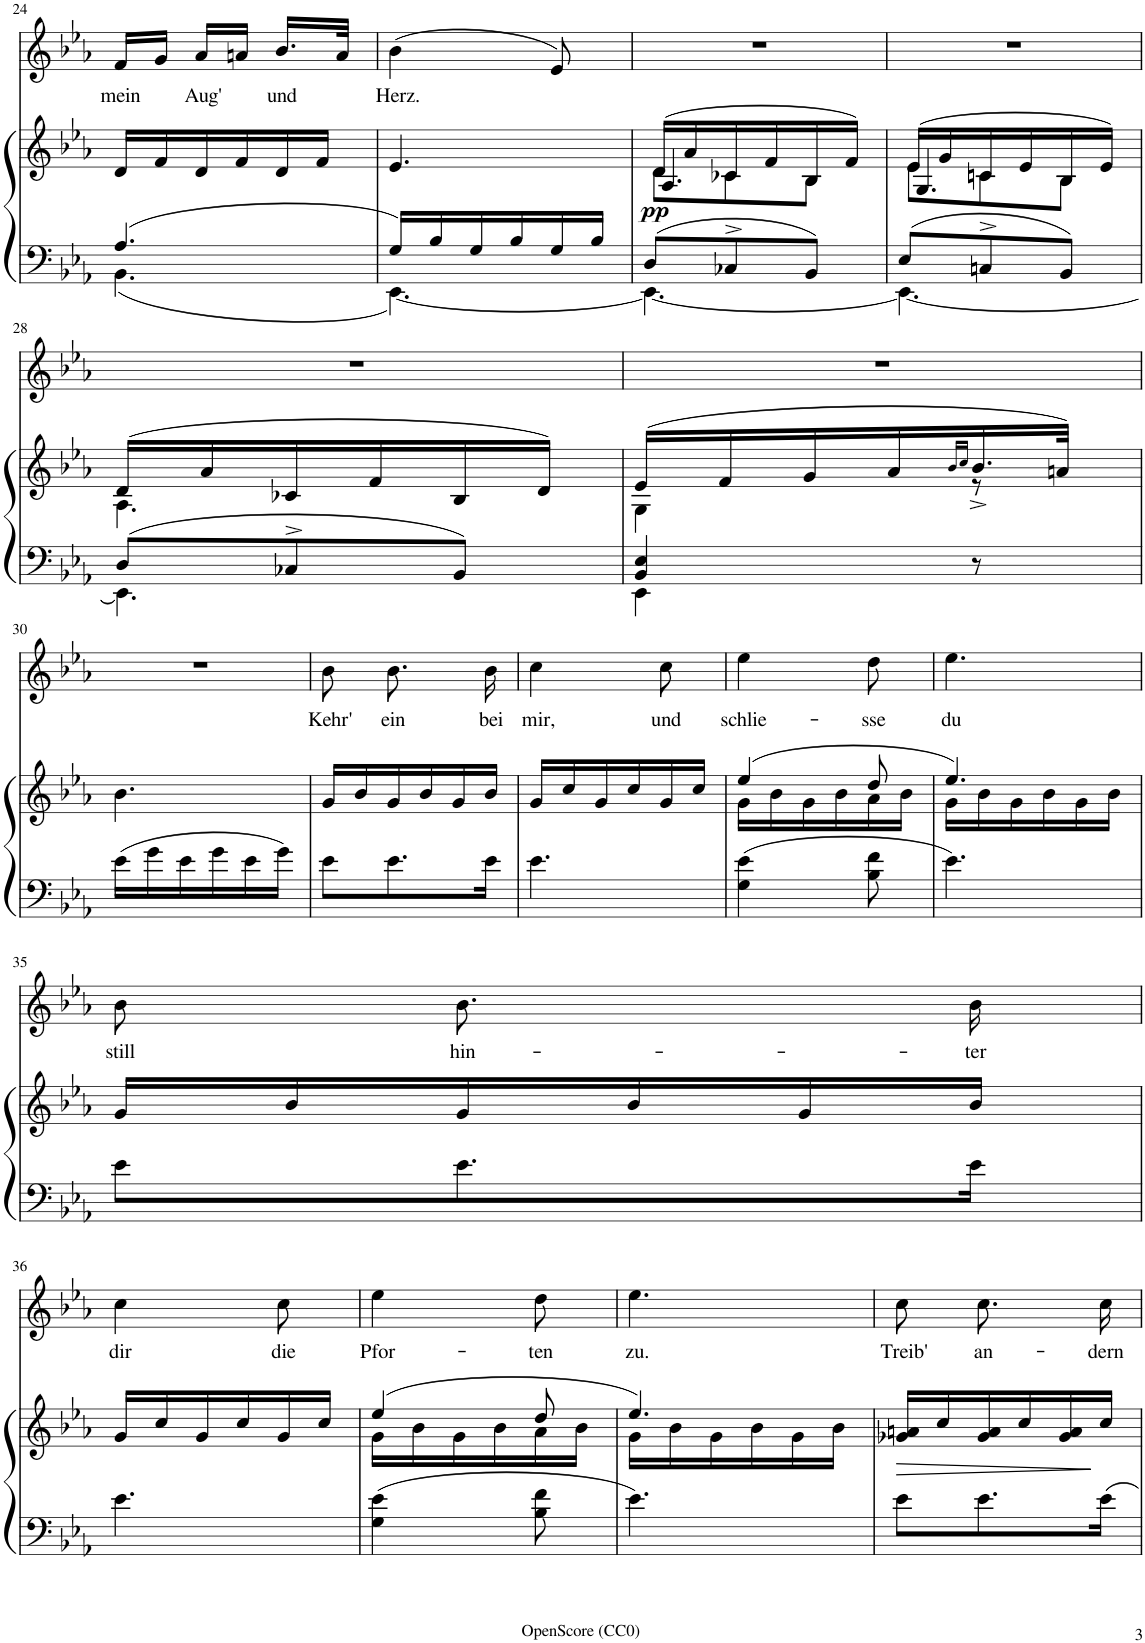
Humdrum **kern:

**kern	**kern	**dynam	**kern	**text
*part2	*part2	*part2	*part1	*part1
*staff3	*staff2	*staff2/3	*staff1	*staff1
*I"Piano	*	*	*I"Voice	*
*I'Pno	*	*	*	*
!!LO:PB:g=z
*clefF4	*clefG2	*	*clefG2	*
*k[b-e-a-]	*k[b-e-a-]	*	*k[b-e-a-]	*
*M3/8	*M3/8	*	*M3/8	*
=24	=24	=24	=24	=24
*^	*	*	*	*
!	!	!	!	!	!LO:LY:b
4.A-/	4.BB-\	16d/LL	.	16f/LL	mein
.	.	16f/	.	16g/JJ	.
!	!	!	!	!	!LO:LY:b
.	.	16d/	.	16a-/LL	Aug'
.	.	16f/	.	16an/JJ	.
!	!	!	!	!	!LO:LY:b
.	.	16d/	.	16.b-/LL	und
.	.	16f/JJ	.	.	.
.	.	.	.	32a/JJk	.
=25	=25	=25	=25	=25	=25
!	!	!	!	!	!LO:LY:b
16G/LL	[4.EE-\	4.e-/	.	(4b-\	Herz.
16B-/	.	.	.	.	.
16G/	.	.	.	.	.
16B-/	.	.	.	.	.
16G/	.	.	.	8e-/)	.
16B-/JJ	.	.	.	.	.
=26	=26	=26	=26	=26	=26
*	*	*^	*	*	*
*	*	*	*^	*	*	*
!	!	!	!	!	!LO:DY:b	!	!
8D/L	4.EE-\_	(16d/LL	8d\L	4.A-/	pp	4.r	.
.	.	16a-/	.	.	.	.	.
8C-X^/	.	16c-X/	8c-\	.	.	.	.
.	.	16f/	.	.	.	.	.
8BB-/J	.	16B-/	8B-\J	.	.	.	.
.	.	16f/JJ)	.	.	.	.	.
=27	=27	=27	=27	=27	=27	=27	=27
8E-/L	4.EE-\_	(16e-/LL	8e-\L	4.G/	.	4.r	.
.	.	16g/	.	.	.	.	.
8Cn^/	.	16c/	8cn\	.	.	.	.
.	.	16e-/	.	.	.	.	.
8BB-/J	.	16B-/	8B-\J	.	.	.	.
.	.	16e-/JJ)	.	.	.	.	.
*	*	*	*v	*v	*	*	*
!!LO:LB:g=z
=28	=28	=28	=28	=28	=28	=28
8D/L	4.EE-\]	(16d/LL	4.A-\	.	4.r	.
.	.	16a-/	.	.	.	.
8C-X^/	.	16c-X/	.	.	.	.
.	.	16f/	.	.	.	.
8BB-/J	.	16B-/	.	.	.	.
.	.	16d/JJ)	.	.	.	.
=29	=29	=29	=29	=29	=29	=29
4BB-/ 4E-/	4EE-\	(16e-/LL	4G\	.	4.r	.
.	.	16f/	.	.	.	.
.	.	16g/	.	.	.	.
.	.	16a-/	.	.	.	.
.	.	16qb-/LL	.	.	.	.
.	.	16qcc/JJ	.	.	.	.
8r	8ryy	16.b-^</	8r	.	.	.
.	.	32an/JJk)	.	.	.	.
*v	*v	*	*	*	*	*
*	*v	*v	*	*	*
!!LO:LB:g=z
=30	=30	=30	=30	=30
16e-\LL	4.b-\	.	4.r	.
16g\	.	.	.	.
16e-\	.	.	.	.
16g\	.	.	.	.
16e-\	.	.	.	.
16g\JJ	.	.	.	.
=31	=31	=31	=31	=31
!	!	!	!	!LO:LY:b
8e-\L	16g/LL	.	8b-\	Kehr'
.	16b-/	.	.	.
!	!	!	!	!LO:LY:b
8.e-\	16g/	.	8.b-\	ein
.	16b-/	.	.	.
.	16g/	.	.	.
!	!	!	!	!LO:LY:b
16e-\Jk	16b-/JJ	.	16b-\	bei
=32	=32	=32	=32	=32
!	!	!	!	!LO:LY:b
4.e-\	16g/LL	.	4cc\	mir,
.	16cc/	.	.	.
.	16g/	.	.	.
.	16cc/	.	.	.
!	!	!	!	!LO:LY:b
.	16g/	.	8cc\	und
.	16cc/JJ	.	.	.
=33	=33	=33	=33	=33
*	*^	*	*	*
!	!	!	!	!	!LO:LY:b
4G\ 4e-\	(4ee-/	16g\LL	.	4ee-\	schlie-
.	.	16b-\	.	.	.
.	.	16g\	.	.	.
.	.	16b-\	.	.	.
!	!	!	!	!	!LO:LY:b
8B-\ 8f\	8dd/	16a-\	.	8dd\	-sse
.	.	16b-\JJ	.	.	.
=34	=34	=34	=34	=34	=34
!	!	!	!	!	!LO:LY:b
4.e-\	4.ee-/)	16g\LL	.	4.ee-\	du
.	.	16b-\	.	.	.
.	.	16g\	.	.	.
.	.	16b-\	.	.	.
.	.	16g\	.	.	.
.	.	16b-\JJ	.	.	.
!!LO:LB:g=z
=35	=35	=35	=35	=35	=35
!	!	!	!	!	!LO:LY:b
*	*v	*v	*	*	*
8e-\L	16g/LL	.	8b-\	still
.	16b-/	.	.	.
!	!	!	!	!LO:LY:b
8.e-\	16g/	.	8.b-\	hin-
.	16b-/	.	.	.
.	16g/	.	.	.
!	!	!	!	!LO:LY:b
16e-\Jk	16b-/JJ	.	16b-\	-ter
!!LO:LB:g=z
=36	=36	=36	=36	=36
!	!	!	!	!LO:LY:b
4.e-\	16g/LL	.	4cc\	dir
.	16cc/	.	.	.
.	16g/	.	.	.
.	16cc/	.	.	.
!	!	!	!	!LO:LY:b
.	16g/	.	8cc\	die
.	16cc/JJ	.	.	.
=37	=37	=37	=37	=37
*	*^	*	*	*
!	!	!	!	!	!LO:LY:b
4G\ 4e-\	(4ee-/	16g\LL	.	4ee-\	Pfor-
.	.	16b-\	.	.	.
.	.	16g\	.	.	.
.	.	16b-\	.	.	.
!	!	!	!	!	!LO:LY:b
8B-\ 8f\	8dd/	16a-\	.	8dd\	-ten
.	.	16b-\JJ	.	.	.
=38	=38	=38	=38	=38	=38
!	!	!	!	!	!LO:LY:b
4.e-\	4.ee-/)	16g\LL	.	4.ee-\	zu.
.	.	16b-\	.	.	.
.	.	16g\	.	.	.
.	.	16b-\	.	.	.
.	.	16g\	.	.	.
.	.	16b-\JJ	.	.	.
=39	=39	=39	=39	=39	=39
!	!	!	!LO:HP:b	!	!LO:LY:b
*	*v	*v	*	*	*
8e-\L	16g-X/ 16an/LL	>	8cc\	Treib'
.	16cc/	.	.	.
!	!	!	!	!LO:LY:b
8.e-\	16g-/ 16a/	.	8.cc\	an-
.	16cc/	.	.	.
.	16g-/ 16a/	.	.	.
!	!	!	!	!LO:LY:b
16e-\Jk	16cc/JJ	]	16cc\	-dern
=	=	=	=	=
*-	*-	*-	*-	*-
